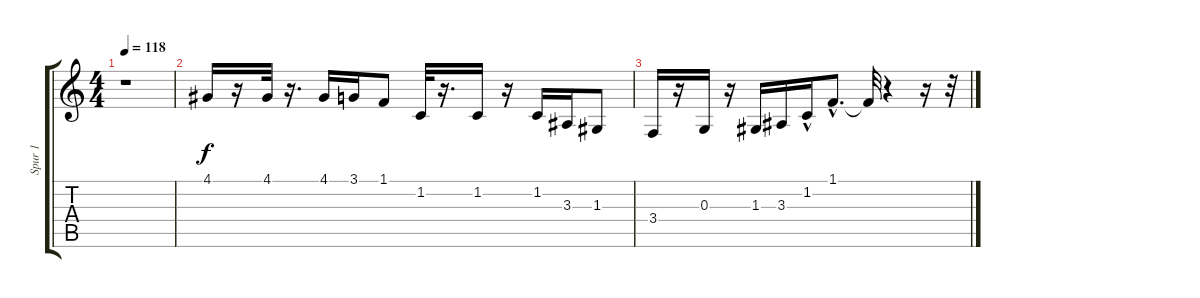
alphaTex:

\track ("Spur 1" "Spur 1") {instrument panflute}
\staff {score tabs}
\tuning (E4 B3 G3 D3 A2 E2) {hide}
\ts (4 4)
\tempo 118
\clef g2
\ks c
r.1{dy f instrument panflute} |
4.1.16 r.16 4.1.32 r.16{d} 4.1.16 3.1.16 1.1.8 1.2.32 r.16{d} 1.2.16 r.16 1.2.16 3.3.16 1.3.8 |
3.4.16 r.16 0.3.16 r.16 1.3.16 3.3.16 1.2{hac}.16 1.1{hac}.8{d} 1.1{t}.32 r.4 r.16 r.32
